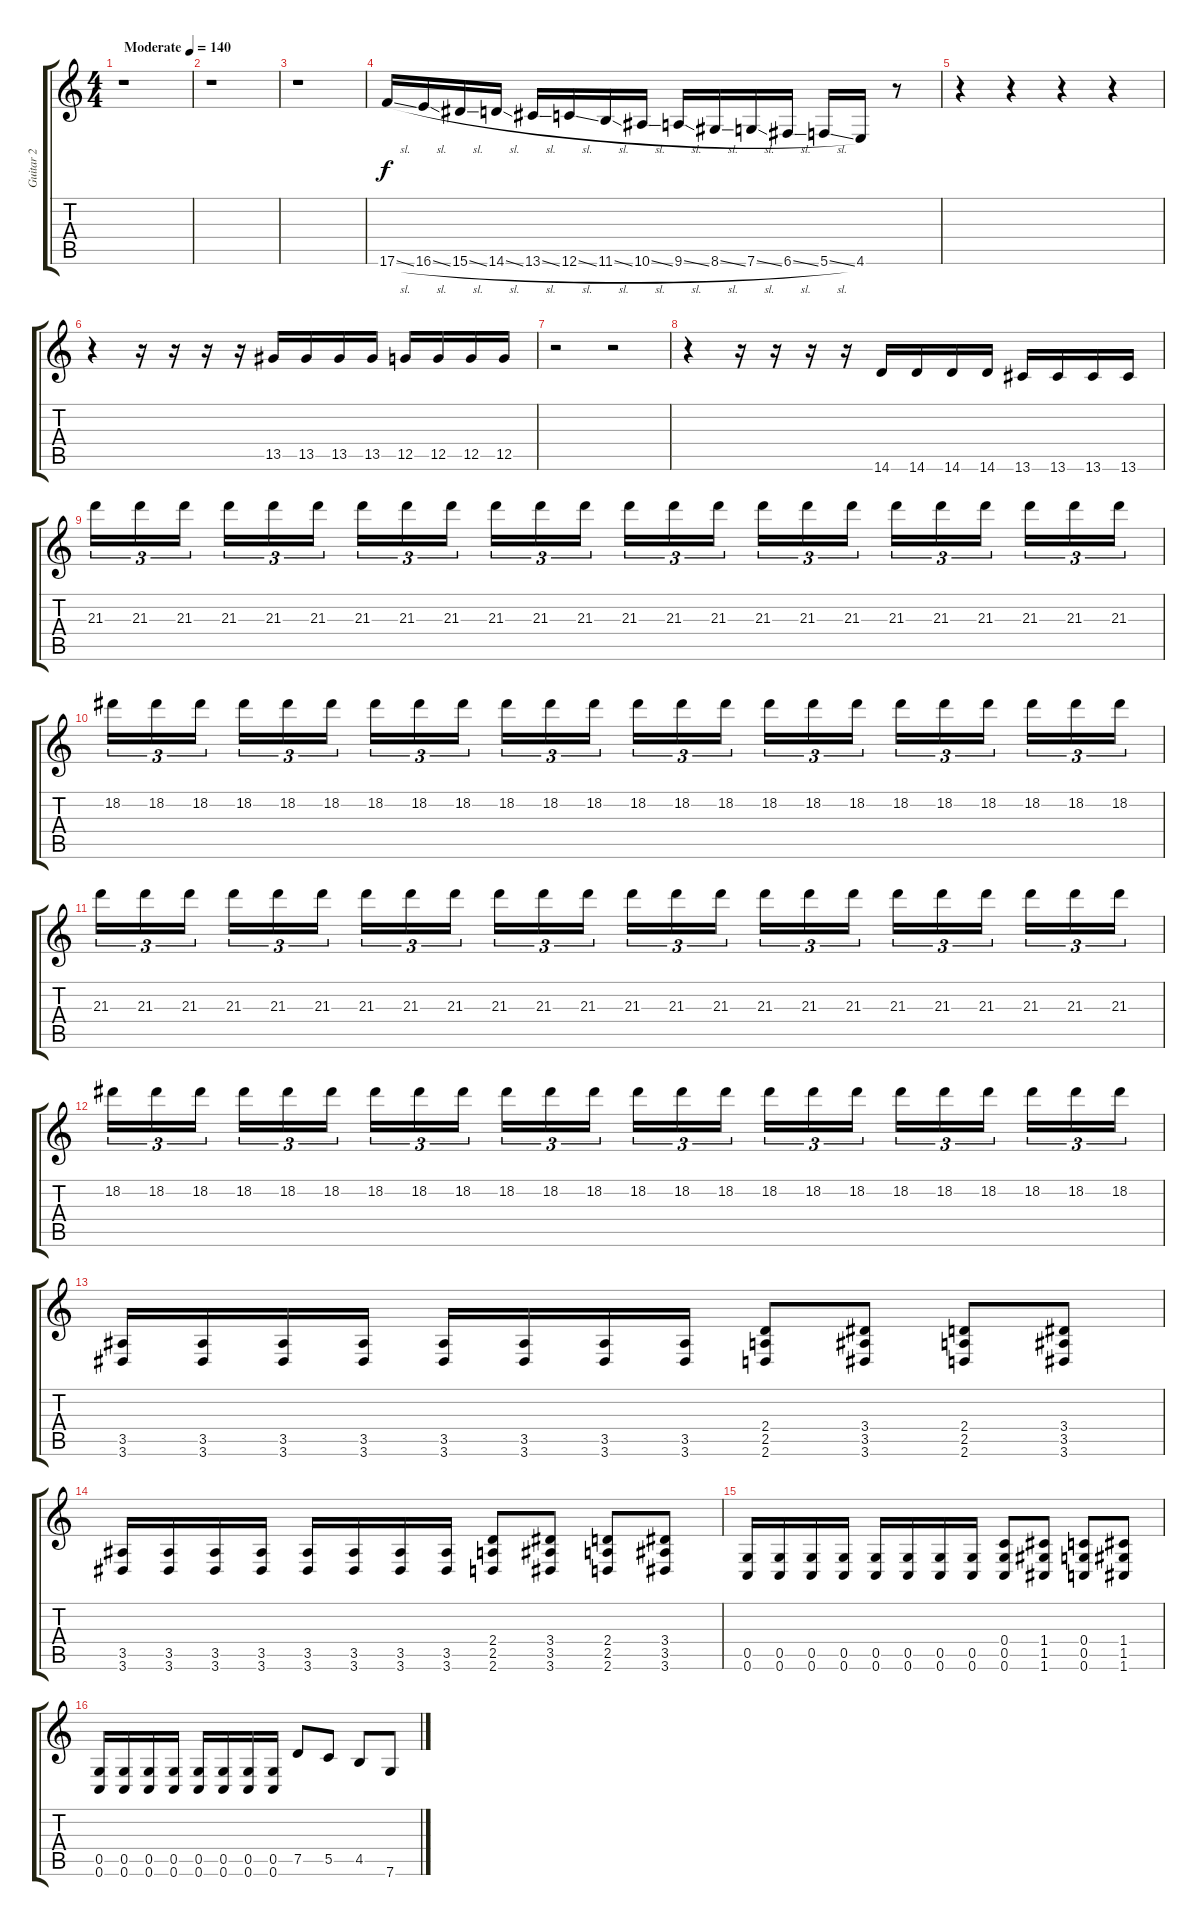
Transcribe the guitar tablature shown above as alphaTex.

\track ("Guitar 2" "Guitar 2") {instrument distortionguitar}
\staff {score tabs}
\tuning (D4 A3 F3 C3 G2 C2) {hide}
\ts (4 4)
\tempo (140 "Moderate")
\clef g2
\ks c
r.1{dy f instrument distortionguitar} |
r.1 |
r.1 |
17.6{sl}.16 16.6{sl}.16 15.6{sl}.16 14.6{sl}.16 13.6{sl}.16 12.6{sl}.16 11.6{sl}.16 10.6{sl}.16 9.6{sl}.16 8.6{sl}.16 7.6{sl}.16 6.6{sl}.16 5.6{sl}.16 4.6.16 r.8 |
r.4 r.4 r.4 r.4 |
r.4 r.16 r.16 r.16 r.16 13.5.16 13.5.16 13.5.16 13.5.16 12.5.16 12.5.16 12.5.16 12.5.16 |
r.2 r.2 |
r.4 r.16 r.16 r.16 r.16 14.6.16 14.6.16 14.6.16 14.6.16 13.6.16 13.6.16 13.6.16 13.6.16 |
21.3.16{tu (3 2)} 21.3.16{tu (3 2)} 21.3.16{tu (3 2) beam splitsecondary} 21.3.16{tu (3 2)} 21.3.16{tu (3 2)} 21.3.16{tu (3 2)} 21.3.16{tu (3 2)} 21.3.16{tu (3 2)} 21.3.16{tu (3 2) beam splitsecondary} 21.3.16{tu (3 2)} 21.3.16{tu (3 2)} 21.3.16{tu (3 2)} 21.3.16{tu (3 2)} 21.3.16{tu (3 2)} 21.3.16{tu (3 2) beam splitsecondary} 21.3.16{tu (3 2)} 21.3.16{tu (3 2)} 21.3.16{tu (3 2)} 21.3.16{tu (3 2)} 21.3.16{tu (3 2)} 21.3.16{tu (3 2) beam splitsecondary} 21.3.16{tu (3 2)} 21.3.16{tu (3 2)} 21.3.16{tu (3 2)} |
18.2.16{tu (3 2)} 18.2.16{tu (3 2)} 18.2.16{tu (3 2) beam splitsecondary} 18.2.16{tu (3 2)} 18.2.16{tu (3 2)} 18.2.16{tu (3 2)} 18.2.16{tu (3 2)} 18.2.16{tu (3 2)} 18.2.16{tu (3 2) beam splitsecondary} 18.2.16{tu (3 2)} 18.2.16{tu (3 2)} 18.2.16{tu (3 2)} 18.2.16{tu (3 2)} 18.2.16{tu (3 2)} 18.2.16{tu (3 2) beam splitsecondary} 18.2.16{tu (3 2)} 18.2.16{tu (3 2)} 18.2.16{tu (3 2)} 18.2.16{tu (3 2)} 18.2.16{tu (3 2)} 18.2.16{tu (3 2) beam splitsecondary} 18.2.16{tu (3 2)} 18.2.16{tu (3 2)} 18.2.16{tu (3 2)} |
21.3.16{tu (3 2)} 21.3.16{tu (3 2)} 21.3.16{tu (3 2) beam splitsecondary} 21.3.16{tu (3 2)} 21.3.16{tu (3 2)} 21.3.16{tu (3 2)} 21.3.16{tu (3 2)} 21.3.16{tu (3 2)} 21.3.16{tu (3 2) beam splitsecondary} 21.3.16{tu (3 2)} 21.3.16{tu (3 2)} 21.3.16{tu (3 2)} 21.3.16{tu (3 2)} 21.3.16{tu (3 2)} 21.3.16{tu (3 2) beam splitsecondary} 21.3.16{tu (3 2)} 21.3.16{tu (3 2)} 21.3.16{tu (3 2)} 21.3.16{tu (3 2)} 21.3.16{tu (3 2)} 21.3.16{tu (3 2) beam splitsecondary} 21.3.16{tu (3 2)} 21.3.16{tu (3 2)} 21.3.16{tu (3 2)} |
18.2.16{tu (3 2)} 18.2.16{tu (3 2)} 18.2.16{tu (3 2) beam splitsecondary} 18.2.16{tu (3 2)} 18.2.16{tu (3 2)} 18.2.16{tu (3 2)} 18.2.16{tu (3 2)} 18.2.16{tu (3 2)} 18.2.16{tu (3 2) beam splitsecondary} 18.2.16{tu (3 2)} 18.2.16{tu (3 2)} 18.2.16{tu (3 2)} 18.2.16{tu (3 2)} 18.2.16{tu (3 2)} 18.2.16{tu (3 2) beam splitsecondary} 18.2.16{tu (3 2)} 18.2.16{tu (3 2)} 18.2.16{tu (3 2)} 18.2.16{tu (3 2)} 18.2.16{tu (3 2)} 18.2.16{tu (3 2) beam splitsecondary} 18.2.16{tu (3 2)} 18.2.16{tu (3 2)} 18.2.16{tu (3 2)} |
(3.5 3.6).16 (3.5 3.6).16 (3.5 3.6).16 (3.5 3.6).16 (3.5 3.6).16 (3.5 3.6).16 (3.5 3.6).16 (3.5 3.6).16 (2.4 2.5 2.6).8 (3.4 3.5 3.6).8 (2.4 2.5 2.6).8 (3.4 3.5 3.6).8 |
(3.5 3.6).16 (3.5 3.6).16 (3.5 3.6).16 (3.5 3.6).16 (3.5 3.6).16 (3.5 3.6).16 (3.5 3.6).16 (3.5 3.6).16 (2.4 2.5 2.6).8 (3.4 3.5 3.6).8 (2.4 2.5 2.6).8 (3.4 3.5 3.6).8 |
(0.5 0.6).16 (0.5 0.6).16 (0.5 0.6).16 (0.5 0.6).16 (0.5 0.6).16 (0.5 0.6).16 (0.5 0.6).16 (0.5 0.6).16 (0.4 0.5 0.6).8 (1.4 1.5 1.6).8 (0.4 0.5 0.6).8 (1.4 1.5 1.6).8 |
(0.5 0.6).16 (0.5 0.6).16 (0.5 0.6).16 (0.5 0.6).16 (0.5 0.6).16 (0.5 0.6).16 (0.5 0.6).16 (0.5 0.6).16 7.5.8 5.5.8 4.5.8 7.6.8
